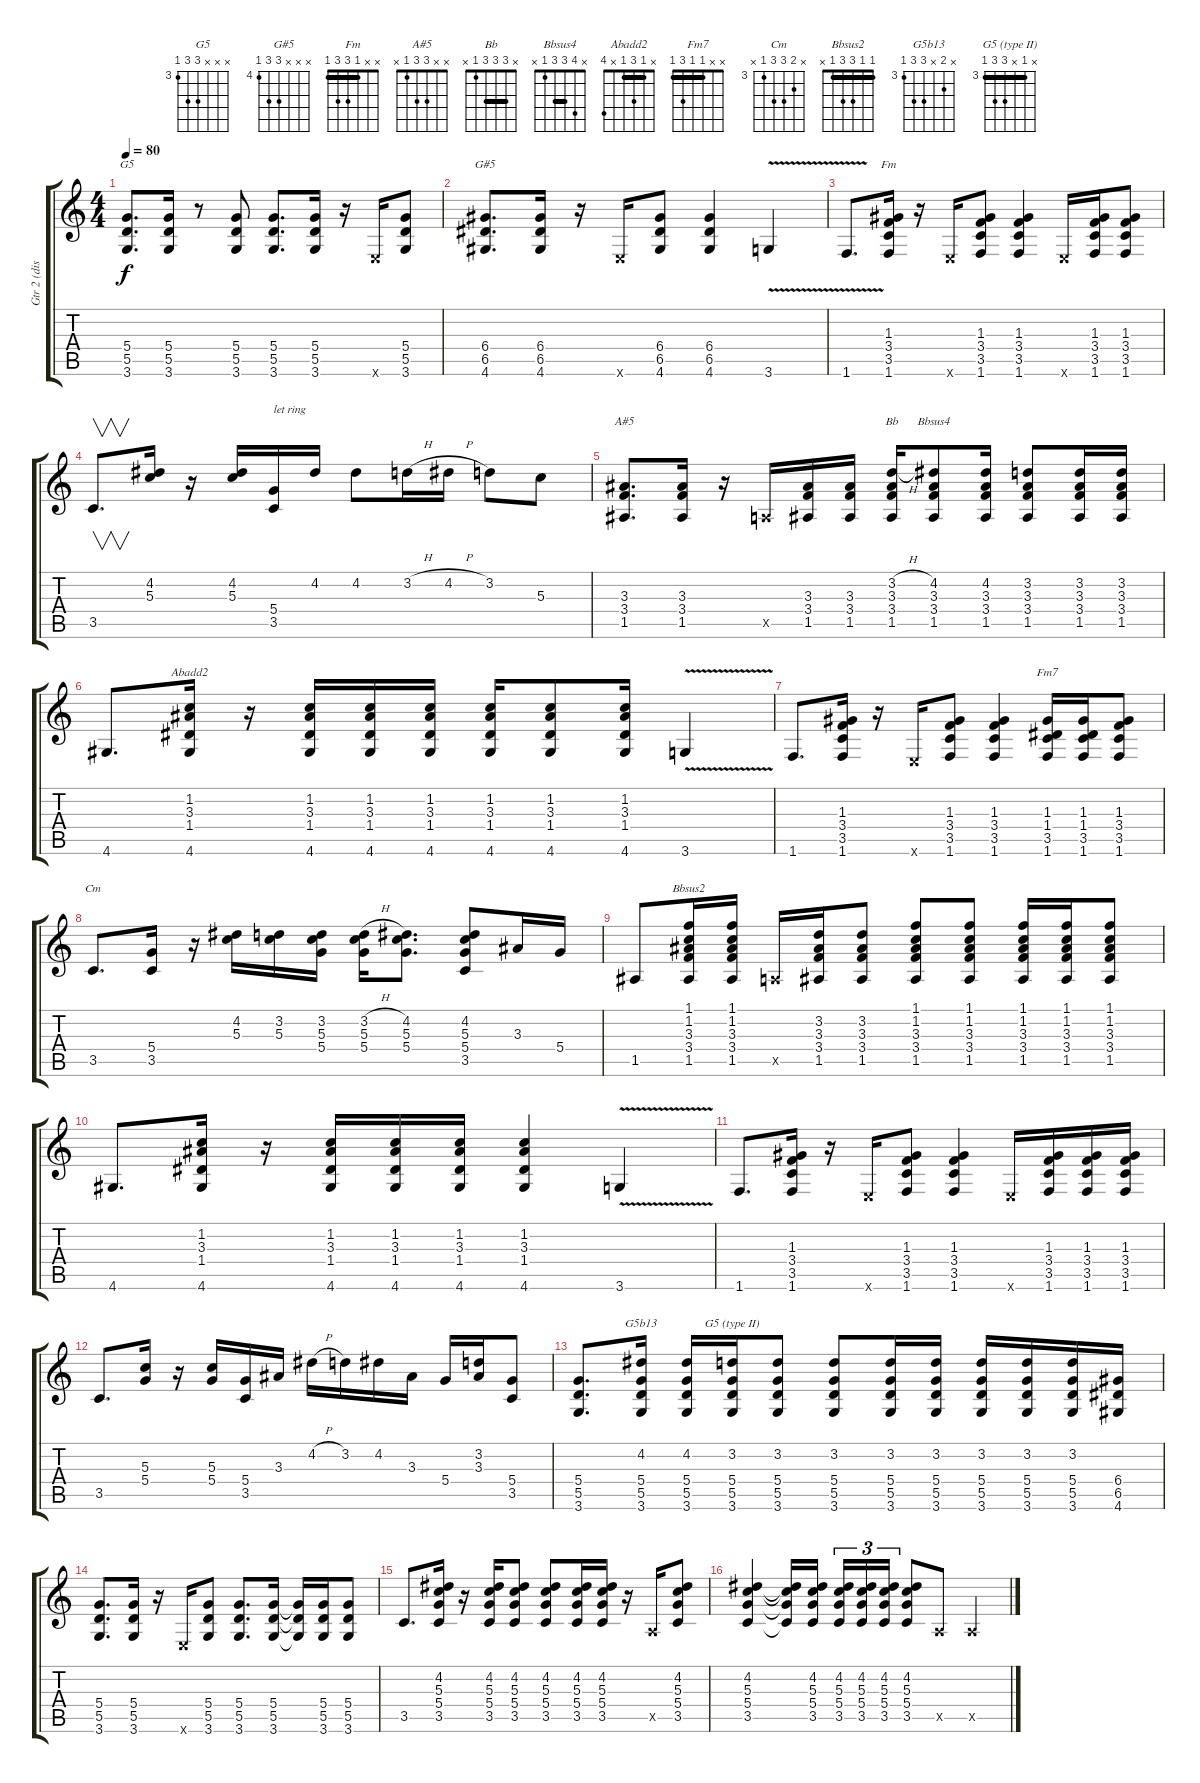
\track ("Gtr 2 (disto.)" "Gtr 2 (dis") {instrument distortionguitar}
\staff {score tabs}
\tuning (E4 B3 G3 D3 A2 E2) {hide}
\chord ("G5" x x x 5 5 3) {firstfret 3}
\chord ("G#5" x x x 6 6 4) {firstfret 4}
\chord ("Fm" x x 1 3 3 1) {barre 1}
\chord ("A#5" x x 3 3 1 x)
\chord ("Bb" x 3 3 3 1 x) {barre 3}
\chord ("Bbsus4" x 4 3 3 1 x) {barre 3}
\chord ("Abadd2" x 1 3 1 x 4) {barre 1}
\chord ("Fm7" x x 1 1 3 1) {barre 1}
\chord ("Cm" x 4 5 5 3 x) {firstfret 3}
\chord ("Bbsus2" 1 1 3 3 1 x) {barre 1}
\chord ("G5b13" x 4 x 5 5 3) {firstfret 3}
\chord ("G5 (type II)" x 3 x 5 5 3) {firstfret 3 barre 3}
\ts (4 4)
\tempo 80
\clef g2
\ks c
(5.4 5.5 3.6).8{d ch "G5" dy f} (5.4 5.5 3.6).16 r.8 (5.4 5.5 3.6).8 (5.4 5.5 3.6).8{d} (5.4 5.5 3.6).16 r.16 0.6{x}.16 (5.4 5.5 3.6).8 |
(6.4 6.5 4.6).8{d ch "G#5"} (6.4 6.5 4.6).16 r.16 0.6{x}.16 (6.4 6.5 4.6).8 (6.4 6.5 4.6).4 3.6{v}.4 |
1.6{v}.8{d} (1.3 3.4 3.5 1.6).16{ch "Fm"} r.16 0.6{x}.16 (1.3 3.4 3.5 1.6).8 (1.3 3.4 3.5 1.6).4 0.6{x}.16 (1.3 3.4 3.5 1.6).16 (1.3 3.4 3.5 1.6).8 |
3.5.8{v d} (4.2 5.3).16 r.16 (4.2 5.3).16 (5.4 3.5).16{txt "let ring"} 4.2.16 4.2.8 3.2{h}.16 4.2{h}.16 3.2.8 5.3.8 |
(3.3 3.4 1.5).8{d ch "A#5"} (3.3 3.4 1.5).16 r.16 0.5{x}.16 (3.3 3.4 1.5).16 (3.3 3.4 1.5).16 (3.2{h} 3.3 3.4 1.5).16{ch "Bb"} (4.2 3.3 3.4 1.5).8{ch "Bbsus4"} (4.2 3.3 3.4 1.5).16 (3.2 3.3 3.4 1.5).8 (3.2 3.3 3.4 1.5).16 (3.2 3.3 3.4 1.5).16 |
4.6.8{d} (1.2 3.3 1.4 4.6).16{ch "Abadd2"} r.16 (1.2 3.3 1.4 4.6).16 (1.2 3.3 1.4 4.6).16 (1.2 3.3 1.4 4.6).16 (1.2 3.3 1.4 4.6).16 (1.2 3.3 1.4 4.6).8 (1.2 3.3 1.4 4.6).16 3.6{v}.4 |
1.6.8{d} (1.3 3.4 3.5 1.6).16 r.16 0.6{x}.16 (1.3 3.4 3.5 1.6).8 (1.3 3.4 3.5 1.6).4 (1.3 1.4 3.5 1.6).16{ch "Fm7"} (1.3 1.4 3.5 1.6).16 (1.3 3.4 3.5 1.6).8 |
3.5.8{d ch "Cm"} (5.4 3.5).16 r.16 (4.2 5.3).16 (3.2 5.3).16 (3.2 5.3 5.4).16 (3.2{h} 5.3 5.4).16 (4.2 5.3 5.4).8{d} (4.2 5.3 5.4 3.5).8 3.3.16 5.4.16 |
1.5.8 (1.1 1.2 3.3 3.4 1.5).16{ch "Bbsus2"} (1.1 1.2 3.3 3.4 1.5).16 0.5{x}.16 (3.2 3.3 3.4 1.5).16 (3.2 3.3 3.4 1.5).8 (1.1 1.2 3.3 3.4 1.5).8 (1.1 1.2 3.3 3.4 1.5).8 (1.1 1.2 3.3 3.4 1.5).16 (1.1 1.2 3.3 3.4 1.5).16 (1.1 1.2 3.3 3.4 1.5).8 |
4.6.8{d} (1.2 3.3 1.4 4.6).16 r.16 (1.2 3.3 1.4 4.6).16 (1.2 3.3 1.4 4.6).16 (1.2 3.3 1.4 4.6).16 (1.2 3.3 1.4 4.6).4 3.6{v}.4 |
1.6.8{d} (1.3 3.4 3.5 1.6).16 r.16 0.6{x}.16 (1.3 3.4 3.5 1.6).8 (1.3 3.4 3.5 1.6).4 0.6{x}.16 (1.3 3.4 3.5 1.6).16 (1.3 3.4 3.5 1.6).16 (1.3 3.4 3.5 1.6).16 |
3.5.8{d} (5.3 5.4).16 r.16 (5.3 5.4).16 (5.4 3.5).16 3.3.16 4.2{h}.16 3.2.16 4.2.16 3.3.16 5.4.16 (3.2 3.3).16 (5.4 3.5).8 |
(5.4 5.5 3.6).8{d} (4.2 5.4 5.5 3.6).16{ch "G5b13"} (4.2 5.4 5.5 3.6).16 (3.2 5.4 5.5 3.6).16{ch "G5 (type II)"} (3.2 5.4 5.5 3.6).8 (3.2 5.4 5.5 3.6).8 (3.2 5.4 5.5 3.6).16 (3.2 5.4 5.5 3.6).16 (3.2 5.4 5.5 3.6).16 (3.2 5.4 5.5 3.6).16 (3.2 5.4 5.5 3.6).16 (6.4 6.5 4.6).16 |
(5.4 5.5 3.6).8{d} (5.4 5.5 3.6).16 r.16 0.6{x}.16 (5.4 5.5 3.6).8 (5.4 5.5 3.6).8{d} (5.4 5.5 3.6).16 (5.4{t} 5.5{t} 3.6{t}).16 (5.4 5.5 3.6).16 (5.4 5.5 3.6).8 |
3.5.8{d} (4.2 5.3 5.4 3.5).16 r.16 (4.2 5.3 5.4 3.5).16 (4.2 5.3 5.4 3.5).8 (4.2 5.3 5.4 3.5).8 (4.2 5.3 5.4 3.5).16 (4.2 5.3 5.4 3.5).16 r.16 0.5{x}.16 (4.2 5.3 5.4 3.5).8 |
(4.2 5.3 5.4 3.5).4 (4.2{t} 5.3{t} 5.4{t} 3.5{t}).16 (4.2 5.3 5.4 3.5).16 (4.2 5.3 5.4 3.5).16{tu (3 2)} (4.2 5.3 5.4 3.5).16{tu (3 2)} (4.2 5.3 5.4 3.5).16{tu (3 2)} (4.2 5.3 5.4 3.5).8 0.5{x}.8 0.5{x}.4
